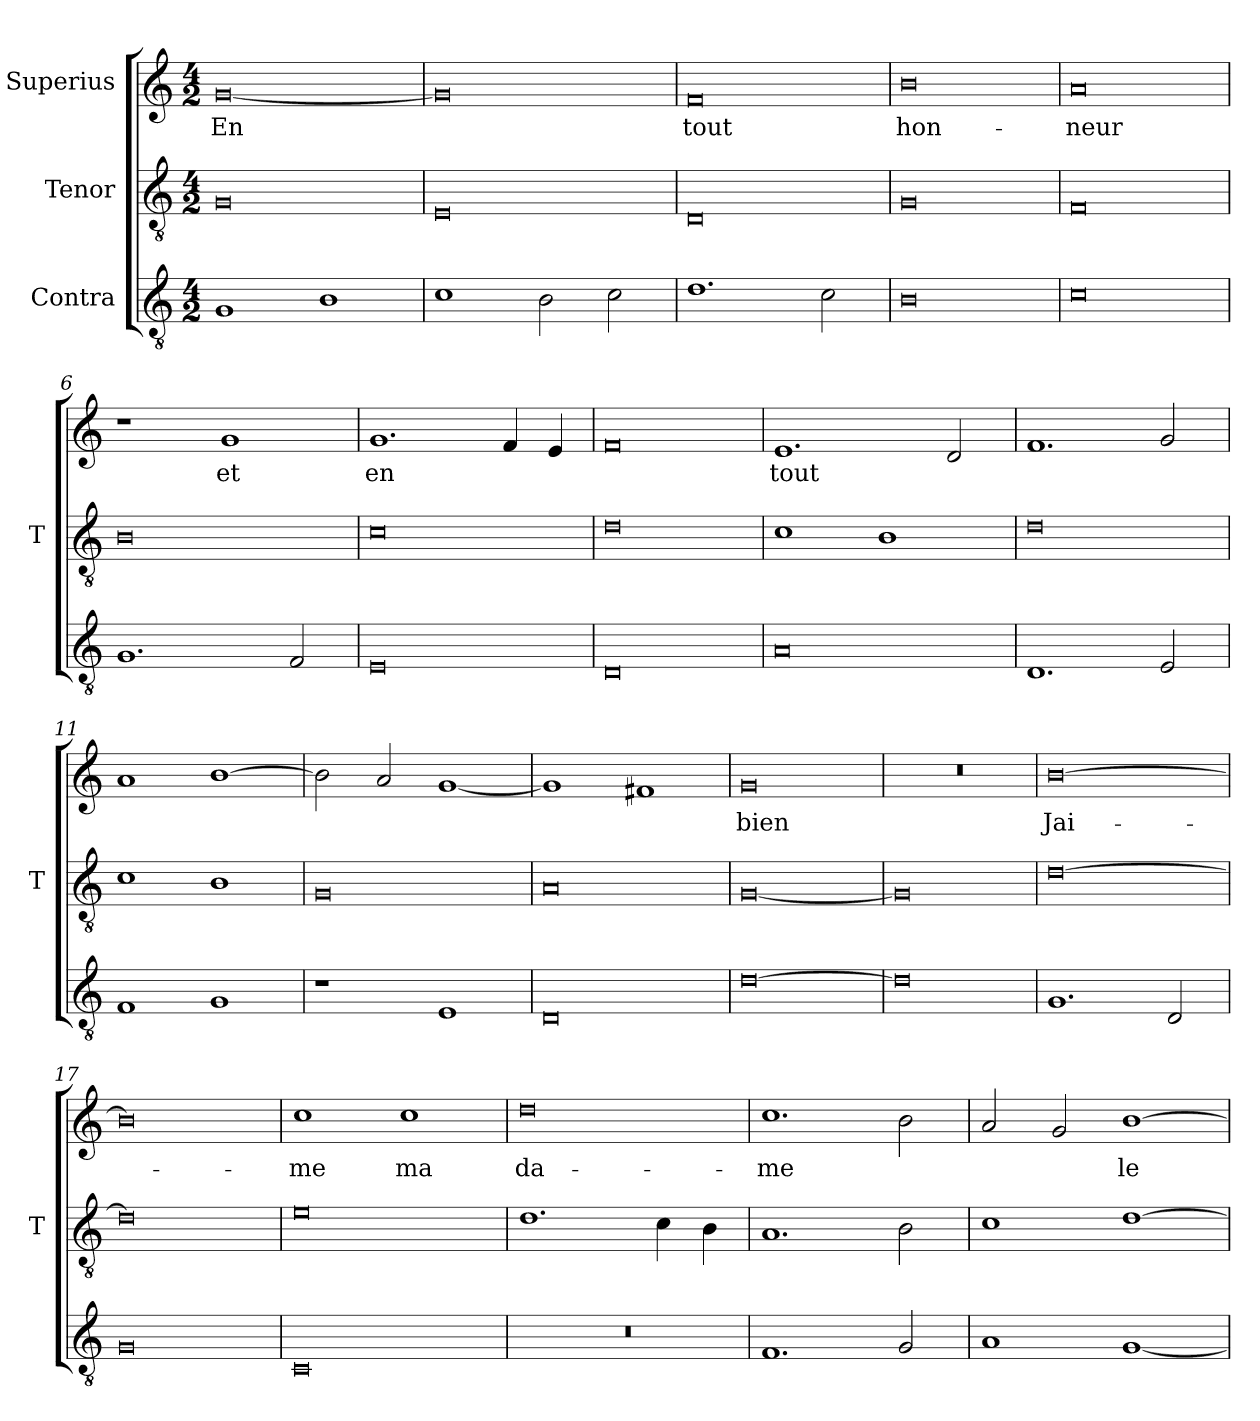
**kern	**kern	**kern	**text
*part3	*part2	*part1	*part1
*staff3	*staff2	*staff1	*staff1
*I"Contra	*I"Tenor	*I"Superius	*
*	*I'T	*	*
*clefGv2	*clefGv2	*clefG2	*
*M4/2	*M4/2	*M4/2	*
=1	=1	=1	=1
1G	0G	[0g	-En
1B	.	.	.
=2	=2	=2	=2
1c	0E	0g]	.
2B	.	.	.
2c	.	.	.
=3	=3	=3	=3
1.d	0D	0f	-tout
2c	.	.	.
=4	=4	=4	=4
0B	0G	0b	hon-
=5	=5	=5	=5
0c	0F	0a	-neur
=6	=6	=6	=6
1.G	0B	1r	.
.	.	1g	-et
2F	.	.	.
=7	=7	=7	=7
0E	0c	1.g	-en
.	.	4f	.
.	.	4e	.
=8	=8	=8	=8
0D	0d	0f	.
=9	=9	=9	=9
0A	1c	1.e	-tout
.	1B	.	.
.	.	2d	.
=10	=10	=10	=10
1.D	0d	1.f	.
2E	.	2g	.
=11	=11	=11	=11
1F	1c	1a	.
1G	1B	[1b	.
=12	=12	=12	=12
1r	0G	2b]	.
.	.	2a	.
1E	.	[1g	.
=13	=13	=13	=13
0D	0A	1g]	.
.	.	1f#X	.
=14	=14	=14	=14
[0d	[0G	0g	-bien
=15	=15	=15	=15
0d]	0G]	0r	.
=16	=16	=16	=16
1.G	[0d	[0b	Jai-
2D	.	.	.
=17	=17	=17	=17
0G	0d]	0b]	.
=18	=18	=18	=18
0C	0e	1cc	-me
.	.	1cc	-ma
=19	=19	=19	=19
0r	1.d	0dd	da-
.	4c	.	.
.	4B	.	.
=20	=20	=20	=20
1.F	1.A	1.cc	-me
2G	2B	2b	.
=21	=21	=21	=21
1A	1c	2a	.
.	.	2g	.
[1G	[1d	[1b	le-
=	=	=	=
*-	*-	*-	*-
